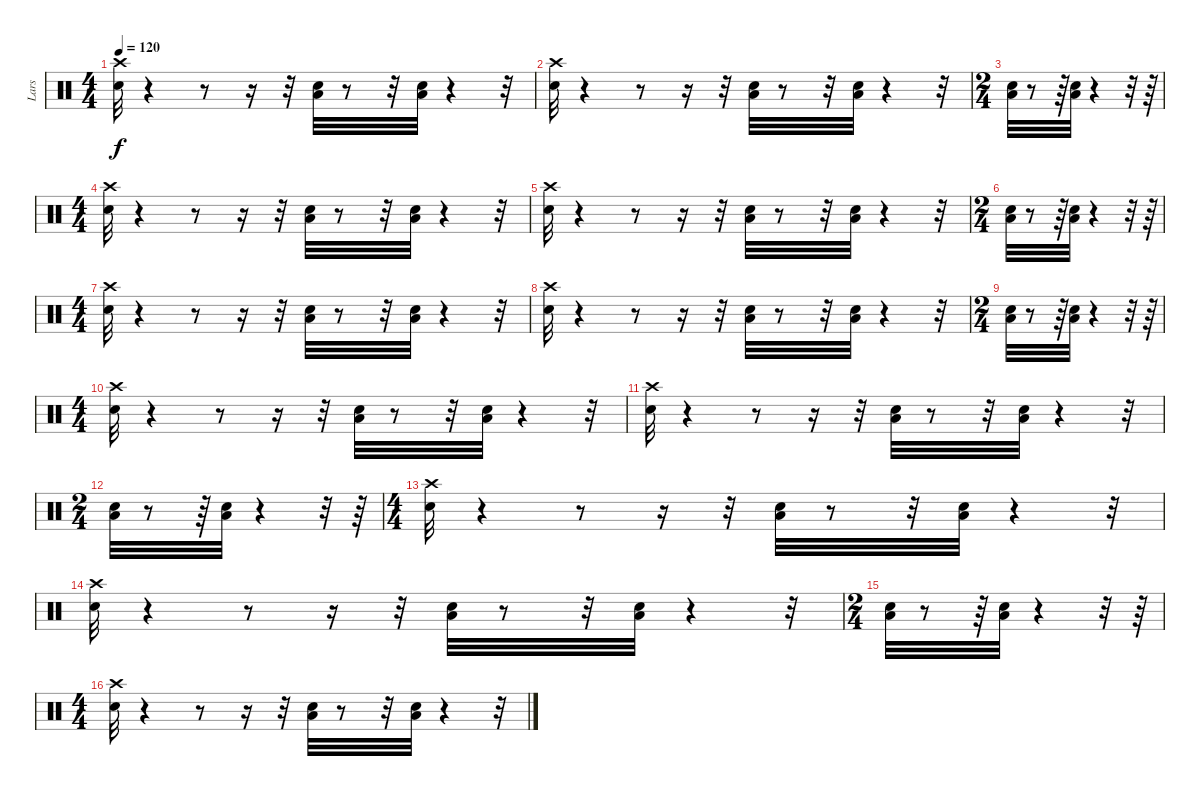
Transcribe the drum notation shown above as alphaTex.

\track ("Lars" "Lars") {instrument percussion}
\staff {score}
\articulation defaults
\ts (4 4)
\tempo 120
\clef neutral
\ks c
("Snare (hit) 2" "Crash high (hit)").32{dy f} r.4 r.8 r.16 r.32 ("Snare (hit) 2" "Low Floor Tom (hit)").32 r.8 r.32 ("Snare (hit) 2" "Low Floor Tom (hit)").32 r.4 r.32 |
("Snare (hit) 2" "Crash high (hit)").32 r.4 r.8 r.16 r.32 ("Snare (hit) 2" "Low Floor Tom (hit)").32 r.8 r.32 ("Snare (hit) 2" "Low Floor Tom (hit)").32 r.4 r.32 |
\ts (2 4)
("Snare (hit) 2" "Low Floor Tom (hit)").32 r.8 r.64 ("Snare (hit) 2" "Low Floor Tom (hit)").32 r.4 r.32 r.64 |
\ts (4 4)
("Snare (hit) 2" "Crash high (hit)").32 r.4 r.8 r.16 r.32 ("Snare (hit) 2" "Low Floor Tom (hit)").32 r.8 r.32 ("Snare (hit) 2" "Low Floor Tom (hit)").32 r.4 r.32 |
("Snare (hit) 2" "Crash high (hit)").32 r.4 r.8 r.16 r.32 ("Snare (hit) 2" "Low Floor Tom (hit)").32 r.8 r.32 ("Snare (hit) 2" "Low Floor Tom (hit)").32 r.4 r.32 |
\ts (2 4)
("Snare (hit) 2" "Low Floor Tom (hit)").32 r.8 r.64 ("Snare (hit) 2" "Low Floor Tom (hit)").32 r.4 r.32 r.64 |
\ts (4 4)
("Snare (hit) 2" "Crash high (hit)").32 r.4 r.8 r.16 r.32 ("Snare (hit) 2" "Low Floor Tom (hit)").32 r.8 r.32 ("Snare (hit) 2" "Low Floor Tom (hit)").32 r.4 r.32 |
("Snare (hit) 2" "Crash high (hit)").32 r.4 r.8 r.16 r.32 ("Snare (hit) 2" "Low Floor Tom (hit)").32 r.8 r.32 ("Snare (hit) 2" "Low Floor Tom (hit)").32 r.4 r.32 |
\ts (2 4)
("Snare (hit) 2" "Low Floor Tom (hit)").32 r.8 r.64 ("Snare (hit) 2" "Low Floor Tom (hit)").32 r.4 r.32 r.64 |
\ts (4 4)
("Snare (hit) 2" "Crash high (hit)").32 r.4 r.8 r.16 r.32 ("Snare (hit) 2" "Low Floor Tom (hit)").32 r.8 r.32 ("Snare (hit) 2" "Low Floor Tom (hit)").32 r.4 r.32 |
("Snare (hit) 2" "Crash high (hit)").32 r.4 r.8 r.16 r.32 ("Snare (hit) 2" "Low Floor Tom (hit)").32 r.8 r.32 ("Snare (hit) 2" "Low Floor Tom (hit)").32 r.4 r.32 |
\ts (2 4)
("Snare (hit) 2" "Low Floor Tom (hit)").32 r.8 r.64 ("Snare (hit) 2" "Low Floor Tom (hit)").32 r.4 r.32 r.64 |
\ts (4 4)
("Snare (hit) 2" "Crash high (hit)").32 r.4 r.8 r.16 r.32 ("Snare (hit) 2" "Low Floor Tom (hit)").32 r.8 r.32 ("Snare (hit) 2" "Low Floor Tom (hit)").32 r.4 r.32 |
("Snare (hit) 2" "Crash high (hit)").32 r.4 r.8 r.16 r.32 ("Snare (hit) 2" "Low Floor Tom (hit)").32 r.8 r.32 ("Snare (hit) 2" "Low Floor Tom (hit)").32 r.4 r.32 |
\ts (2 4)
("Snare (hit) 2" "Low Floor Tom (hit)").32 r.8 r.64 ("Snare (hit) 2" "Low Floor Tom (hit)").32 r.4 r.32 r.64 |
\ts (4 4)
("Snare (hit) 2" "Crash high (hit)").32 r.4 r.8 r.16 r.32 ("Snare (hit) 2" "Low Floor Tom (hit)").32 r.8 r.32 ("Snare (hit) 2" "Low Floor Tom (hit)").32 r.4 r.32
